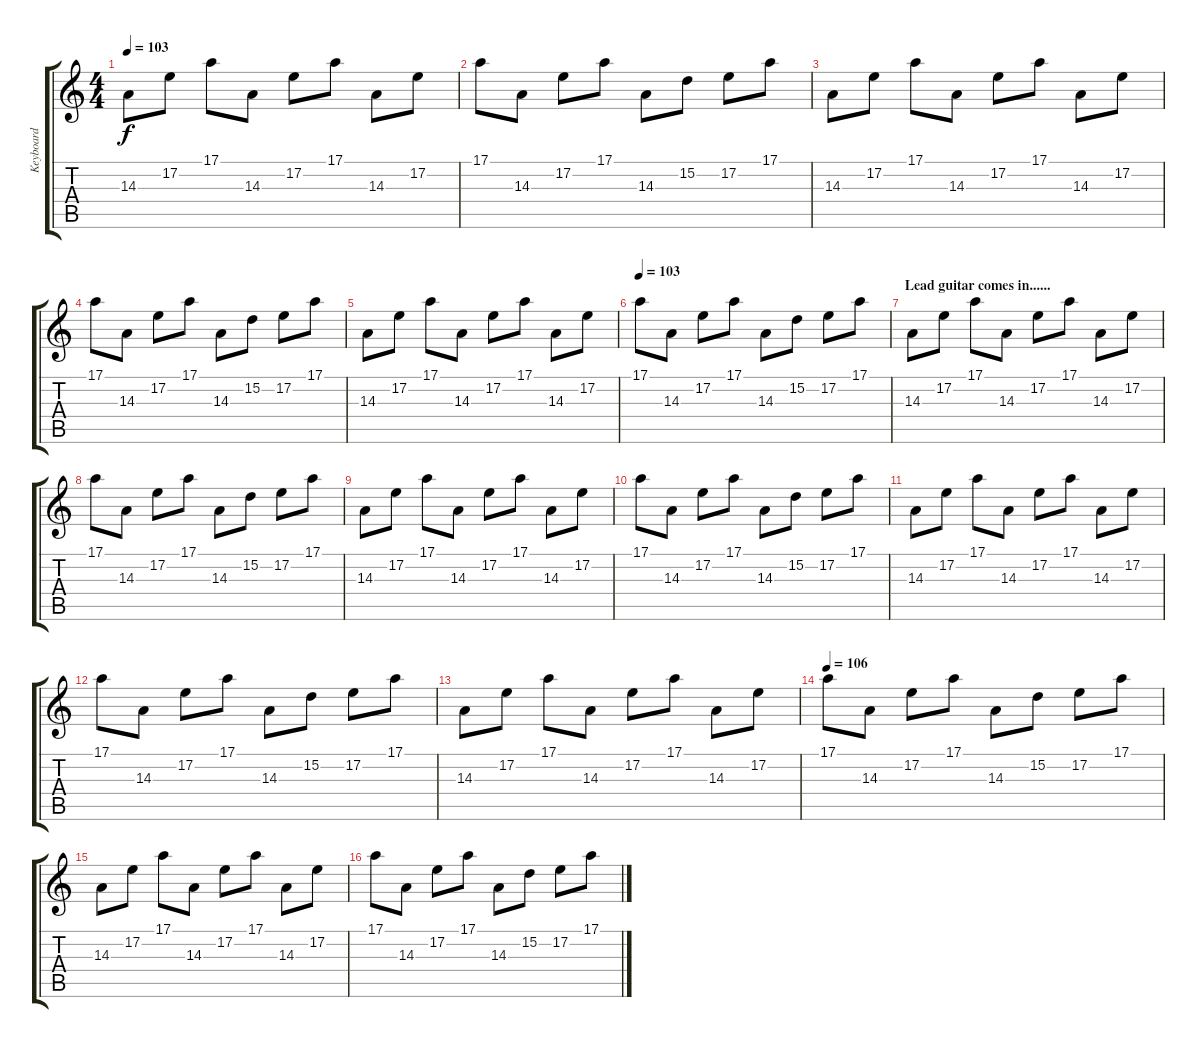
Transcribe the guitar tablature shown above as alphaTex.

\track ("Keyboard" "Keyboard") {instrument orchestralharp}
\staff {score tabs}
\tuning (E4 B3 G3 D3 A2 E2) {hide}
\ts (4 4)
\tempo 103
\clef g2
\ks c
14.3.8{dy f} 17.2.8 17.1.8 14.3.8 17.2.8 17.1.8 14.3.8 17.2.8 |
17.1.8 14.3.8 17.2.8 17.1.8 14.3.8 15.2.8 17.2.8 17.1.8 |
14.3.8 17.2.8 17.1.8 14.3.8 17.2.8 17.1.8 14.3.8 17.2.8 |
17.1.8 14.3.8 17.2.8 17.1.8 14.3.8 15.2.8 17.2.8 17.1.8 |
14.3.8 17.2.8 17.1.8 14.3.8 17.2.8 17.1.8 14.3.8 17.2.8 |
\tempo 103
17.1.8 14.3.8 17.2.8 17.1.8 14.3.8 15.2.8 17.2.8 17.1.8 |
\section ("" "Lead guitar comes in......")
14.3.8 17.2.8 17.1.8 14.3.8 17.2.8 17.1.8 14.3.8 17.2.8 |
17.1.8 14.3.8 17.2.8 17.1.8 14.3.8 15.2.8 17.2.8 17.1.8 |
14.3.8 17.2.8 17.1.8 14.3.8 17.2.8 17.1.8 14.3.8 17.2.8 |
17.1.8 14.3.8 17.2.8 17.1.8 14.3.8 15.2.8 17.2.8 17.1.8 |
14.3.8 17.2.8 17.1.8 14.3.8 17.2.8 17.1.8 14.3.8 17.2.8 |
17.1.8 14.3.8 17.2.8 17.1.8 14.3.8 15.2.8 17.2.8 17.1.8 |
14.3.8 17.2.8 17.1.8 14.3.8 17.2.8 17.1.8 14.3.8 17.2.8 |
\tempo 106
17.1.8 14.3.8 17.2.8 17.1.8 14.3.8 15.2.8 17.2.8 17.1.8 |
14.3.8 17.2.8 17.1.8 14.3.8 17.2.8 17.1.8 14.3.8 17.2.8 |
17.1.8 14.3.8 17.2.8 17.1.8 14.3.8 15.2.8 17.2.8 17.1.8
